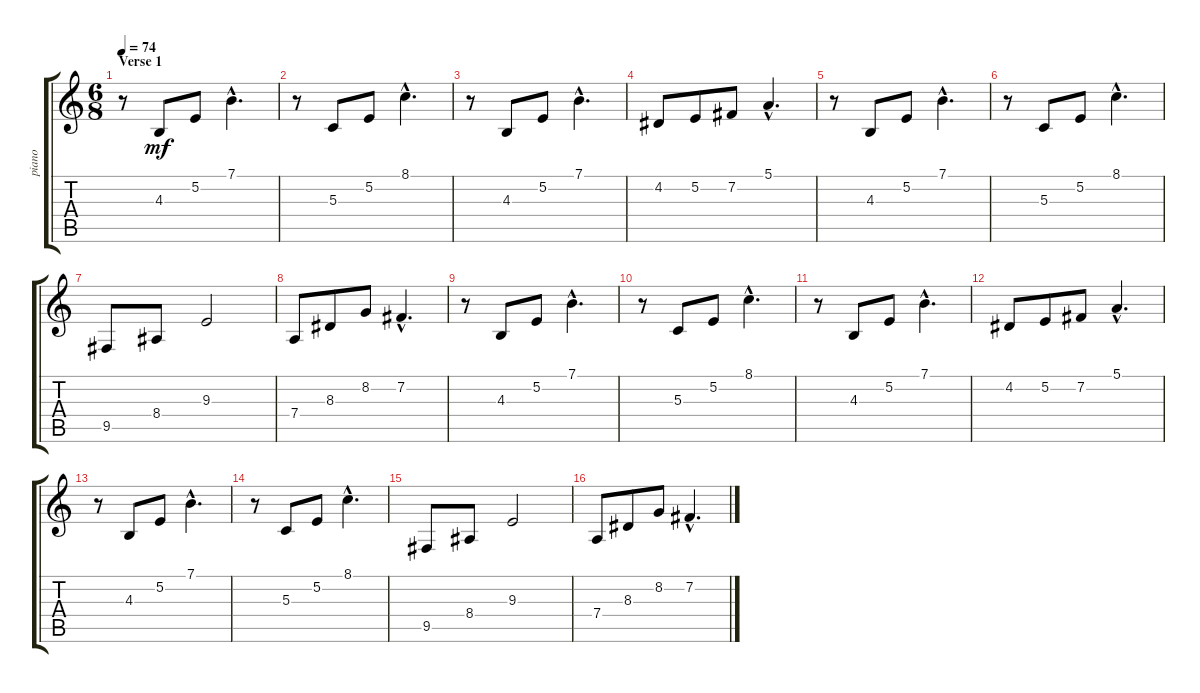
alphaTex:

\track ("piano" "piano") {instrument acousticgrandpiano}
\staff {score tabs}
\tuning (E4 B3 G3 D3 A2 E2) {hide}
\ts (6 8)
\section ("" "Verse 1")
\tempo 74
\clef g2
\ks c
r.8{dy mf} 4.3.8 5.2.8 7.1{hac}.4{d} |
r.8 5.3.8 5.2.8 8.1{hac}.4{d} |
r.8 4.3.8 5.2.8 7.1{hac}.4{d} |
4.2.8 5.2.8 7.2.8 5.1{hac}.4{d} |
r.8 4.3.8 5.2.8 7.1{hac}.4{d} |
r.8 5.3.8 5.2.8 8.1{hac}.4{d} |
9.5.8 8.4.8 9.3.2 |
7.4.8 8.3.8 8.2.8 7.2{hac}.4{d} |
r.8 4.3.8 5.2.8 7.1{hac}.4{d} |
r.8 5.3.8 5.2.8 8.1{hac}.4{d} |
r.8 4.3.8 5.2.8 7.1{hac}.4{d} |
4.2.8 5.2.8 7.2.8 5.1{hac}.4{d} |
r.8 4.3.8 5.2.8 7.1{hac}.4{d} |
r.8 5.3.8 5.2.8 8.1{hac}.4{d} |
9.5.8 8.4.8 9.3.2 |
7.4.8 8.3.8 8.2.8 7.2{hac}.4{d}
